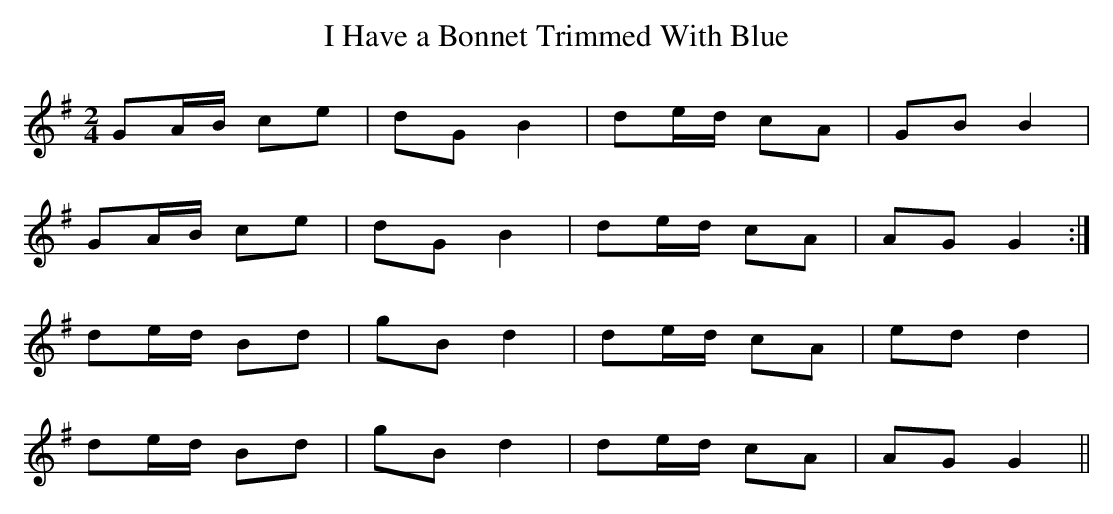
X:1
T:I Have a Bonnet Trimmed With Blue
L:1/8
M:2/4
K:G
GA/B/ ce | dG B2 | de/d/ cA | GB B2 |
GA/B/ ce | dG B2 | de/d/ cA | AG G2 :|
de/d/ Bd | gB d2 | de/d/ cA | ed d2 |
de/d/ Bd | gB d2 | de/d/ cA | AG G2 ||
